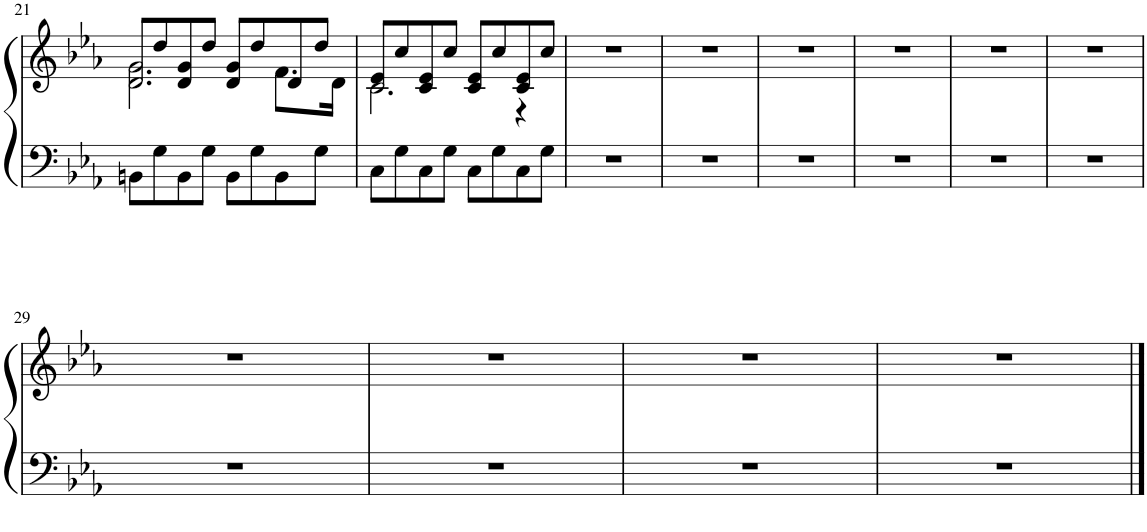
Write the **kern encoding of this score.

**kern	**kern
*part1	*part1
*staff2	*staff1
*I"Piano	*
*I'Pno.	*
!!LO:PB:g=z
*clefF4	*clefG2
*k[b-e-a-]	*k[b-e-a-]
*M4/4	*M4/4
=21	=21
*	*^
8BBn\L	8d/ 8g/L	2.d\ 2.g\
8G\	8dd/	.
8BB\	8d/ 8g/	.
8G\J	8dd/J	.
8BB\L	8d/ 8g/L	.
8G\	8dd/	.
8BB\	8d/	8.f\L
8G\J	8dd/J	.
.	.	16d\Jk
=22	=22	=22
8C\L	8c/ 8e-/L	2.c\
8G\	8cc/	.
8C\	8c/ 8e-/	.
8G\J	8cc/J	.
8C\L	8c/ 8e-/L	.
8G\	8cc/	.
8C\	8c/ 8e-/	4r
8G\J	8cc/J	.
*	*v	*v
=23	=23
1r	1r
=24	=24
1r	1r
=25	=25
1r	1r
=26	=26
1r	1r
=27	=27
1r	1r
=28	=28
1r	1r
!!LO:LB:g=z
=29	=29
1r	1r
=30	=30
1r	1r
=31	=31
1r	1r
=32	=32
1r	1r
==	==
*-	*-
